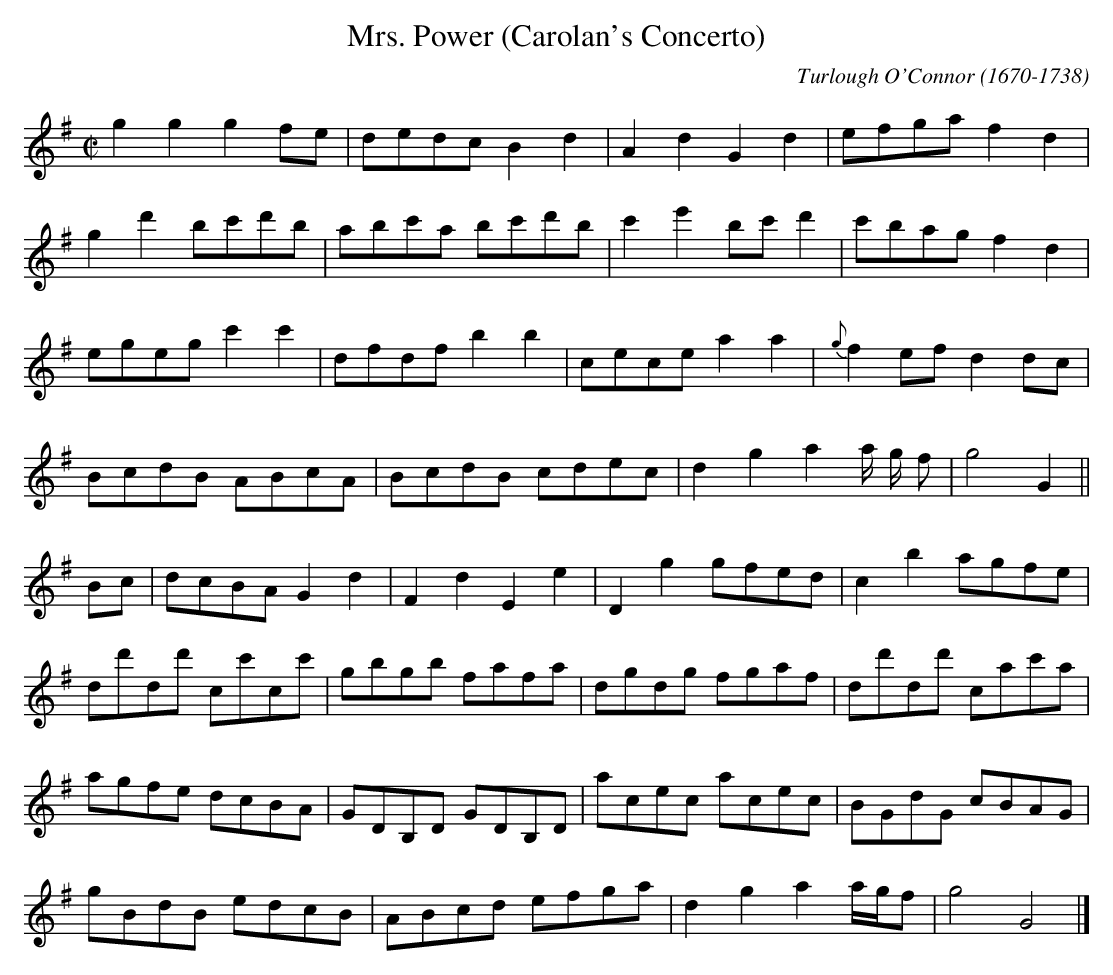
X:1occ
T:Mrs. Power (Carolan's Concerto)
C:Turlough O'Connor (1670-1738)
M:C|
L:1/8
K:G
C:ALLEGRO
g2g2g2fe|dedc B2d2|A2d2G2d2|efga f2d2|
g2d'2bc'd'b|abc'a bc'd'b|c'2e'2bc' d'2|c'bag f2d2|
egeg c'2c'2|dfdf b2b2|cece a2a2|{g}f2ef d2dc|
BcdB ABcA|BcdB cdec|d2g2a2a/2 g/2 f|g4G2||
Bc|dcBA G2d2|F2d2E2e2|D2g2gfed|c2b2agfe|
dd'dd' cc'cc'|gbgb fafa|dgdg fgaf|dd'dd' cac'a|
agfe dcBA|GDB,D GDB,D|acec acec|BGdG cBAG|
gBdB edcB|ABcd efga|d2g2a2a/2g/2f|g4G4|]
